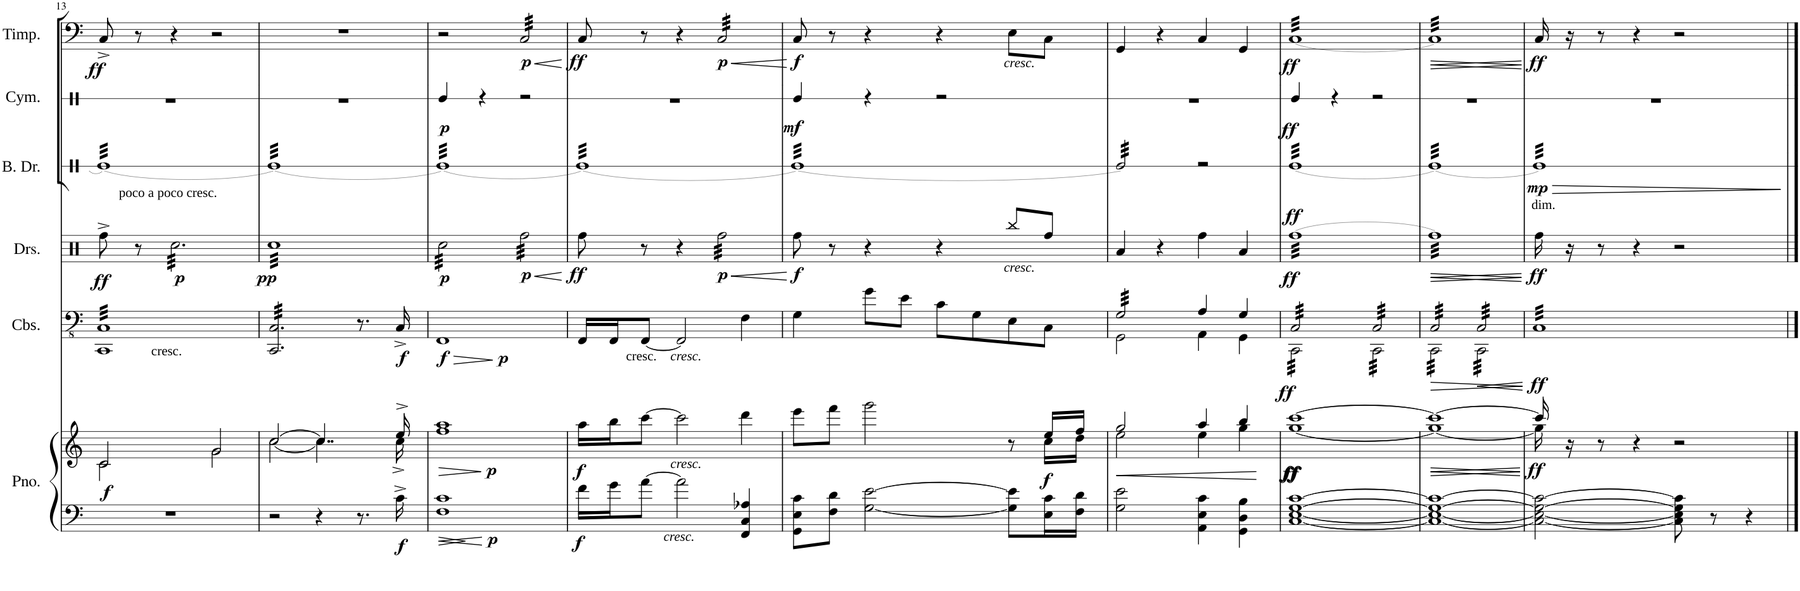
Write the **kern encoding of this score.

**kern	**kern	**dynam	**kern	**dynam	**kern	**dynam	**kern	**dynam	**kern	**dynam	**kern	**dynam
*part6	*part6	*part6	*part5	*part5	*part4	*part4	*part3	*part3	*part2	*part2	*part1	*part1
*staff7	*staff6	*staff6/7	*staff5	*staff5	*staff4	*staff4	*staff3	*staff3	*staff2	*staff2	*staff1	*staff1
*I"Piano	*	*	*I"Contrabasses	*	*I"Drumset	*	*I"Bass Drum	*	*I"Cymbals	*	*I"Timpani	*
*I'Pno.	*	*	*I'Cbs.	*	*I'Drs.	*	*I'B. Dr.	*	*I'Cym.	*	*I'Timp.	*
!!LO:PB:g=z
*clefF4	*clefG2	*	*clefFv4	*	*clefX	*	*clefX	*	*clefX	*	*clefF4	*
*k[]	*k[]	*	*k[]	*	*k[]	*	*k[]	*	*k[]	*	*k[]	*
*M4/4	*M4/4	*	*M4/4	*	*M4/4	*	*M4/4	*	*M4/4	*	*M4/4	*
=13	=13	=13	=13	=13	=13	=13	=13	=13	=13	=13	=13	=13
*	*^	*	*	*	*	*	*	*	*	*	*	*
!	!	!	!	!	!	!	!	!LO:TX:b:t=poco a poco cresc.	!	!	!	!	!
!	!	!	!	!LO:TX:b:t=cresc.	!	!	!	!	!	!	!	!	!
!	!	!	!LO:DY:b	!	!	!	!LO:DY:b	!	!	!	!	!	!LO:DY:b
*	*	*	*	*tremolo	*	*	*	*	*	*	*	*	*
*	*	*	*	*	*	*	*	*tremolo	*	*	*	*	*
1r	2c/	2c\	f	32CCC 32CCLLL	.	8Rff^\	ff	32ReLLL	.	1r	.	8C^/	ff
.	.	.	.	32CCC 32CC	.	.	.	32Re	.	.	.	.	.
.	.	.	.	32CCC 32CC	.	.	.	32Re	.	.	.	.	.
.	.	.	.	32CCC 32CC	.	.	.	32Re	.	.	.	.	.
.	.	.	.	32CCC 32CC	.	8r	.	32Re	.	.	.	8r	.
.	.	.	.	32CCC 32CC	.	.	.	32Re	.	.	.	.	.
.	.	.	.	32CCC 32CC	.	.	.	32Re	.	.	.	.	.
.	.	.	.	32CCC 32CC	.	.	.	32Re	.	.	.	.	.
!	!	!	!	!	!	!	!LO:DY:b	!	!	!	!	!	!
*	*	*	*	*	*	*tremolo	*	*	*	*	*	*	*
.	.	.	.	32CCC 32CC	.	32Rcc\LLL	p	32Re	.	.	.	4r	.
.	.	.	.	32CCC 32CC	.	32Rcc\	.	32Re	.	.	.	.	.
.	.	.	.	32CCC 32CC	.	32Rcc\	.	32Re	.	.	.	.	.
.	.	.	.	32CCC 32CC	.	32Rcc\	.	32Re	.	.	.	.	.
.	.	.	.	32CCC 32CC	.	32Rcc\	.	32Re	.	.	.	.	.
.	.	.	.	32CCC 32CC	.	32Rcc\	.	32Re	.	.	.	.	.
.	.	.	.	32CCC 32CC	.	32Rcc\	.	32Re	.	.	.	.	.
.	.	.	.	32CCC 32CC	.	32Rcc\	.	32Re	.	.	.	.	.
.	2g/	2g\	.	32CCC 32CC	.	32Rcc\	.	32Re	.	.	.	2r	.
.	.	.	.	32CCC 32CC	.	32Rcc\	.	32Re	.	.	.	.	.
.	.	.	.	32CCC 32CC	.	32Rcc\	.	32Re	.	.	.	.	.
.	.	.	.	32CCC 32CC	.	32Rcc\	.	32Re	.	.	.	.	.
.	.	.	.	32CCC 32CC	.	32Rcc\	.	32Re	.	.	.	.	.
.	.	.	.	32CCC 32CC	.	32Rcc\	.	32Re	.	.	.	.	.
.	.	.	.	32CCC 32CC	.	32Rcc\	.	32Re	.	.	.	.	.
.	.	.	.	32CCC 32CC	.	32Rcc\	.	32Re	.	.	.	.	.
.	.	.	.	32CCC 32CC	.	32Rcc\	.	32Re	.	.	.	.	.
.	.	.	.	32CCC 32CC	.	32Rcc\	.	32Re	.	.	.	.	.
.	.	.	.	32CCC 32CC	.	32Rcc\	.	32Re	.	.	.	.	.
.	.	.	.	32CCC 32CC	.	32Rcc\	.	32Re	.	.	.	.	.
.	.	.	.	32CCC 32CC	.	32Rcc\	.	32Re	.	.	.	.	.
.	.	.	.	32CCC 32CC	.	32Rcc\	.	32Re	.	.	.	.	.
.	.	.	.	32CCC 32CC	.	32Rcc\	.	32Re	.	.	.	.	.
.	.	.	.	32CCC 32CCJJJ	.	32Rcc\JJJ	.	32ReJJJ	.	.	.	.	.
=14	=14	=14	=14	=14	=14	=14	=14	=14	=14	=14	=14	=14	=14
!	!	!	!	!	!	!	!LO:DY:b	!	!	!	!	!	!
2r	[2cc/	[2cc\	.	32CCC/ 32CC/LLL	.	32RccLLL	pp	32ReLLL	.	1r	.	1r	.
.	.	.	.	32CCC/ 32CC/	.	32Rcc	.	32Re	.	.	.	.	.
.	.	.	.	32CCC/ 32CC/	.	32Rcc	.	32Re	.	.	.	.	.
.	.	.	.	32CCC/ 32CC/	.	32Rcc	.	32Re	.	.	.	.	.
.	.	.	.	32CCC/ 32CC/	.	32Rcc	.	32Re	.	.	.	.	.
.	.	.	.	32CCC/ 32CC/	.	32Rcc	.	32Re	.	.	.	.	.
.	.	.	.	32CCC/ 32CC/	.	32Rcc	.	32Re	.	.	.	.	.
.	.	.	.	32CCC/ 32CC/	.	32Rcc	.	32Re	.	.	.	.	.
.	.	.	.	32CCC/ 32CC/	.	32Rcc	.	32Re	.	.	.	.	.
.	.	.	.	32CCC/ 32CC/	.	32Rcc	.	32Re	.	.	.	.	.
.	.	.	.	32CCC/ 32CC/	.	32Rcc	.	32Re	.	.	.	.	.
.	.	.	.	32CCC/ 32CC/	.	32Rcc	.	32Re	.	.	.	.	.
.	.	.	.	32CCC/ 32CC/	.	32Rcc	.	32Re	.	.	.	.	.
.	.	.	.	32CCC/ 32CC/	.	32Rcc	.	32Re	.	.	.	.	.
.	.	.	.	32CCC/ 32CC/	.	32Rcc	.	32Re	.	.	.	.	.
.	.	.	.	32CCC/ 32CC/	.	32Rcc	.	32Re	.	.	.	.	.
4r	4..cc/]	4..cc\]	.	32CCC/ 32CC/	.	32Rcc	.	32Re	.	.	.	.	.
.	.	.	.	32CCC/ 32CC/	.	32Rcc	.	32Re	.	.	.	.	.
.	.	.	.	32CCC/ 32CC/	.	32Rcc	.	32Re	.	.	.	.	.
.	.	.	.	32CCC/ 32CC/	.	32Rcc	.	32Re	.	.	.	.	.
.	.	.	.	32CCC/ 32CC/	.	32Rcc	.	32Re	.	.	.	.	.
.	.	.	.	32CCC/ 32CC/	.	32Rcc	.	32Re	.	.	.	.	.
.	.	.	.	32CCC/ 32CC/	.	32Rcc	.	32Re	.	.	.	.	.
.	.	.	.	32CCC/ 32CC/JJJ	.	32Rcc	.	32Re	.	.	.	.	.
*	*	*	*	*Xtremolo	*	*	*	*	*	*	*	*	*
8.r	.	.	.	8.r	.	32Rcc	.	32Re	.	.	.	.	.
.	.	.	.	.	.	32Rcc	.	32Re	.	.	.	.	.
.	.	.	.	.	.	32Rcc	.	32Re	.	.	.	.	.
.	.	.	.	.	.	32Rcc	.	32Re	.	.	.	.	.
.	.	.	.	.	.	32Rcc	.	32Re	.	.	.	.	.
.	.	.	.	.	.	32Rcc	.	32Re	.	.	.	.	.
!	!	!	!LO:DY:b=2	!	!LO:DY:b	!	!	!	!	!	!	!	!
16c^\	16ee^/	16cc^\	f	16CC^/	f	32Rcc	.	32Re	.	.	.	.	.
.	.	.	.	.	.	32RccJJJ	.	32ReJJJ	.	.	.	.	.
=15	=15	=15	=15	=15	=15	=15	=15	=15	=15	=15	=15	=15	=15
!	!	!	!LO:HP:b=2	!	!	!	!	!	!	!	!	!	!
!	!	!	!LO:HP:n=1:b	!	!LO:HP:b	!	!	!	!	!	!	!	!
!	!	!	!	!	!LO:DY:n=1:b	!	!LO:DY:b	!	!	!	!LO:DY:b	!	!
1F 1c	1aa	1ff	< >	1FFF	> f	32Rcc\LLL	p	32ReLLL	.	4Re/	p	2r	.
.	.	.	.	.	.	32Rcc\	.	32Re	.	.	.	.	.
.	.	.	.	.	.	32Rcc\	.	32Re	.	.	.	.	.
.	.	.	.	.	.	32Rcc\	.	32Re	.	.	.	.	.
.	.	.	.	.	.	32Rcc\	.	32Re	.	.	.	.	.
.	.	.	.	.	.	32Rcc\	.	32Re	.	.	.	.	.
.	.	.	.	.	.	32Rcc\	.	32Re	.	.	.	.	.
.	.	.	.	.	.	32Rcc\	.	32Re	.	.	.	.	.
.	.	.	.	.	.	32Rcc\	.	32Re	.	4r	.	.	.
.	.	.	.	.	.	32Rcc\	.	32Re	.	.	.	.	.
.	.	.	.	.	.	32Rcc\	.	32Re	.	.	.	.	.
.	.	.	.	.	.	32Rcc\	.	32Re	.	.	.	.	.
.	.	.	.	.	.	32Rcc\	.	32Re	.	.	.	.	.
.	.	.	.	.	.	32Rcc\	.	32Re	.	.	.	.	.
.	.	.	.	.	.	32Rcc\	.	32Re	.	.	.	.	.
.	.	.	.	.	.	32Rcc\JJJ	.	32Re	.	.	.	.	.
!	!	!	!	!	!	!	!LO:HP:b	!	!	!	!	!	!LO:HP:b
!	!	!	!	!	!	!	!LO:DY:n=1:b	!	!	!	!	!	!LO:DY:n=1:b
*	*	*	*	*	*	*	*	*	*	*	*	*tremolo	*
.	.	.	.	.	.	32Rff\LLL	< p	32Re	.	2r	.	32C/LLL	< p
.	.	.	.	.	.	32Rff\	.	32Re	.	.	.	32C/	.
.	.	.	.	.	.	32Rff\	.	32Re	.	.	.	32C/	.
.	.	.	.	.	.	32Rff\	.	32Re	.	.	.	32C/	.
.	.	.	.	.	.	32Rff\	.	32Re	.	.	.	32C/	.
.	.	.	.	.	.	32Rff\	.	32Re	.	.	.	32C/	.
.	.	.	.	.	.	32Rff\	.	32Re	.	.	.	32C/	.
.	.	.	.	.	.	32Rff\	.	32Re	.	.	.	32C/	.
.	.	.	.	.	.	32Rff\	.	32Re	.	.	.	32C/	.
.	.	.	.	.	.	32Rff\	.	32Re	.	.	.	32C/	.
.	.	.	.	.	.	32Rff\	.	32Re	.	.	.	32C/	.
.	.	.	.	.	.	32Rff\	.	32Re	.	.	.	32C/	.
.	.	.	.	.	.	32Rff\	.	32Re	.	.	.	32C/	.
.	.	.	.	.	.	32Rff\	.	32Re	.	.	.	32C/	.
.	.	.	.	.	.	32Rff\	.	32Re	.	.	.	32C/	.
.	.	.	.	.	.	32Rff\JJJ	.	32ReJJJ	.	.	.	32C/JJJ	.
*	*	*	*	*	*	*	*	*	*	*	*	*Xtremolo	*
*	*	*	*	*	*	*Xtremolo	*	*	*	*	*	*	*
*	*v	*v	*	*	*	*	*	*	*	*	*	*	*
.	.	]	.	]	.	[	.	.	.	.	.	[
=16	=16	=16	=16	=16	=16	=16	=16	=16	=16	=16	=16	=16
!	!	!	!LO:TX:b:t=cresc.	!	!	!	!	!	!	!	!	!
!	!	!LO:DY:b=2	!	!	!	!	!	!	!	!	!	!
!	!	!LO:DY:n=1:b=2	!	!	!	!	!	!	!	!	!	!
!	!	!LO:DY:n=2:b	!	!	!	!	!	!	!	!	!	!
!	!	!LO:DY:n=3:b	!	!LO:DY:b	!	!LO:DY:b	!	!	!	!	!	!LO:DY:b
16f\LL	16aa\LL	p f p f	16FFF/LL	p	8Rff\	ff	32ReLLL	.	1r	.	8C/	ff
.	.	.	.	.	.	.	32Re	.	.	.	.	.
16g\J	16bb\J	[	16FFF/J	.	.	.	32Re	.	.	.	.	.
.	.	.	.	.	.	.	32Re	.	.	.	.	.
[8a\J	[8ccc\J	.	[8FFF/J	.	8r	.	32Re	.	.	.	8r	.
.	.	.	.	.	.	.	32Re	.	.	.	.	.
.	.	.	.	.	.	.	32Re	.	.	.	.	.
.	.	.	.	.	.	.	32Re	.	.	.	.	.
!	!	!	!LO:TX:b:i:t=cresc.	!	!	!	!	!	!	!	!	!
!	!LO:TX:b:i:t=cresc.	!	!	!	!	!	!	!	!	!	!	!
!LO:TX:b:i:t=cresc.	!	!	!	!	!	!	!	!	!	!	!	!
2a\]	2ccc\]	.	2FFF/]	.	4r	.	32Re	.	.	.	4r	.
.	.	.	.	.	.	.	32Re	.	.	.	.	.
.	.	.	.	.	.	.	32Re	.	.	.	.	.
.	.	.	.	.	.	.	32Re	.	.	.	.	.
.	.	.	.	.	.	.	32Re	.	.	.	.	.
.	.	.	.	.	.	.	32Re	.	.	.	.	.
.	.	.	.	.	.	.	32Re	.	.	.	.	.
.	.	.	.	.	.	.	32Re	.	.	.	.	.
!	!	!	!	!	!	!LO:HP:b	!	!	!	!	!	!LO:HP:b
!	!	!	!	!	!	!LO:DY:n=1:b	!	!	!	!	!	!LO:DY:n=1:b
*	*	*	*	*	*tremolo	*	*	*	*	*	*	*
*	*	*	*	*	*	*	*	*	*	*	*tremolo	*
.	.	.	.	.	32Rff\LLL	< p	32Re	.	.	.	32C/LLL	< p
.	.	.	.	.	32Rff\	.	32Re	.	.	.	32C/	.
.	.	.	.	.	32Rff\	.	32Re	.	.	.	32C/	.
.	.	.	.	.	32Rff\	.	32Re	.	.	.	32C/	.
.	.	.	.	.	32Rff\	.	32Re	.	.	.	32C/	.
.	.	.	.	.	32Rff\	.	32Re	.	.	.	32C/	.
.	.	.	.	.	32Rff\	.	32Re	.	.	.	32C/	.
.	.	.	.	.	32Rff\	.	32Re	.	.	.	32C/	.
4FF/ 4C/ 4A-X/	4ddd\	.	4FF\	.	32Rff\	.	32Re	.	.	.	32C/	.
.	.	.	.	.	32Rff\	.	32Re	.	.	.	32C/	.
.	.	.	.	.	32Rff\	.	32Re	.	.	.	32C/	.
.	.	.	.	.	32Rff\	.	32Re	.	.	.	32C/	.
.	.	.	.	.	32Rff\	.	32Re	.	.	.	32C/	.
.	.	.	.	.	32Rff\	.	32Re	.	.	.	32C/	.
.	.	.	.	.	32Rff\	.	32Re	.	.	.	32C/	.
.	.	.	.	.	32Rff\JJJ	.	32ReJJJ	.	.	.	32C/JJJ	.
*	*	*	*	*	*	*	*	*	*	*	*Xtremolo	*
*	*	*	*	*	*Xtremolo	*	*	*	*	*	*	*
.	.	.	.	.	.	[	.	.	.	.	.	[
=17	=17	=17	=17	=17	=17	=17	=17	=17	=17	=17	=17	=17
*	*^	*	*	*	*	*	*	*	*	*	*	*
!	!	!	!	!	!	!	!LO:DY:b	!	!	!	!LO:DY:b	!	!LO:DY:b
8GG\ 8E\ 8c\L	8eee\L	2..ryy	.	4GG\	.	8Rff\	f	32ReLLL	.	4Re/	mf	8C/	f
.	.	.	.	.	.	.	.	32Re	.	.	.	.	.
.	.	.	.	.	.	.	.	32Re	.	.	.	.	.
.	.	.	.	.	.	.	.	32Re	.	.	.	.	.
8F\ 8d\J	8fff\J	.	.	.	.	8r	.	32Re	.	.	.	8r	.
.	.	.	.	.	.	.	.	32Re	.	.	.	.	.
.	.	.	.	.	.	.	.	32Re	.	.	.	.	.
.	.	.	.	.	.	.	.	32Re	.	.	.	.	.
[2G\ [2e\	2ggg\	.	.	8G\L	.	4r	.	32Re	.	4r	.	4r	.
.	.	.	.	.	.	.	.	32Re	.	.	.	.	.
.	.	.	.	.	.	.	.	32Re	.	.	.	.	.
.	.	.	.	.	.	.	.	32Re	.	.	.	.	.
.	.	.	.	8E\J	.	.	.	32Re	.	.	.	.	.
.	.	.	.	.	.	.	.	32Re	.	.	.	.	.
.	.	.	.	.	.	.	.	32Re	.	.	.	.	.
.	.	.	.	.	.	.	.	32Re	.	.	.	.	.
.	.	.	.	8C\L	.	4r	.	32Re	.	2r	.	4r	.
.	.	.	.	.	.	.	.	32Re	.	.	.	.	.
.	.	.	.	.	.	.	.	32Re	.	.	.	.	.
.	.	.	.	.	.	.	.	32Re	.	.	.	.	.
.	.	.	.	8GG\	.	.	.	32Re	.	.	.	.	.
.	.	.	.	.	.	.	.	32Re	.	.	.	.	.
.	.	.	.	.	.	.	.	32Re	.	.	.	.	.
.	.	.	.	.	.	.	.	32Re	.	.	.	.	.
!	!	!	!	!	!	!	!	!	!	!	!	!LO:TX:b:i:t=cresc.	!
!	!	!	!	!	!	!LO:TX:b:i:t=cresc.	!	!	!	!	!	!	!
8G\] 8e\]L	8r	.	.	8EE\	.	8Rbb/L	.	32Re	.	.	.	8E\L	.
.	.	.	.	.	.	.	.	32Re	.	.	.	.	.
.	.	.	.	.	.	.	.	32Re	.	.	.	.	.
.	.	.	.	.	.	.	.	32Re	.	.	.	.	.
!	!	!	!LO:DY:b	!	!	!	!	!	!	!	!	!	!
16E\ 16c\L	16ee/LL	16cc\LL	f	8CC\J	.	8Rff/J	.	32Re	.	.	.	8C\J	.
.	.	.	.	.	.	.	.	32Re	.	.	.	.	.
16F\ 16d\JJ	16ff/JJ	16dd\JJ	.	.	.	.	.	32Re	.	.	.	.	.
.	.	.	.	.	.	.	.	32ReJJJ	.	.	.	.	.
=18	=18	=18	=18	=18	=18	=18	=18	=18	=18	=18	=18	=18	=18
!	!	!	!LO:HP:b	!	!	!	!	!	!	!	!	!	!
*	*	*	*	*^	*	*	*	*	*	*	*	*	*
*	*	*	*	*tremolo	*	*	*	*	*	*	*	*	*	*
2G\ 2e\	2gg/	2ee\	<	32GG/LLL	2GGG\	.	4Ra/	.	32Re/]LLL	.	1r	.	4GG/	.
.	.	.	.	32GG/	.	.	.	.	32Re/	.	.	.	.	.
.	.	.	.	32GG/	.	.	.	.	32Re/	.	.	.	.	.
.	.	.	.	32GG/	.	.	.	.	32Re/	.	.	.	.	.
.	.	.	.	32GG/	.	.	.	.	32Re/	.	.	.	.	.
.	.	.	.	32GG/	.	.	.	.	32Re/	.	.	.	.	.
.	.	.	.	32GG/	.	.	.	.	32Re/	.	.	.	.	.
.	.	.	.	32GG/	.	.	.	.	32Re/	.	.	.	.	.
.	.	.	.	32GG/	.	.	4r	.	32Re/	.	.	.	4r	.
.	.	.	.	32GG/	.	.	.	.	32Re/	.	.	.	.	.
.	.	.	.	32GG/	.	.	.	.	32Re/	.	.	.	.	.
.	.	.	.	32GG/	.	.	.	.	32Re/	.	.	.	.	.
.	.	.	.	32GG/	.	.	.	.	32Re/	.	.	.	.	.
.	.	.	.	32GG/	.	.	.	.	32Re/	.	.	.	.	.
.	.	.	.	32GG/	.	.	.	.	32Re/	.	.	.	.	.
.	.	.	.	32GG/JJJ	.	.	.	.	32Re/JJJ	.	.	.	.	.
*	*	*	*	*Xtremolo	*	*	*	*	*	*	*	*	*	*
4AA\ 4E\ 4c\	4aa/	4ee\	.	4AA/	4AAA\	.	4Rff\	.	2r	.	.	.	4C/	.
4GG\ 4D\ 4B\	4bb/	4gg\	.	4GG/	4GGG\	.	4Ra/	.	.	.	.	.	4GG/	.
*	*v	*v	*	*	*	*	*	*	*	*	*	*	*	*
*	*	*	*v	*v	*	*	*	*	*	*	*	*	*
.	.	[	.	.	.	.	.	.	.	.	.	.
=19	=19	=19	=19	=19	=19	=19	=19	=19	=19	=19	=19	=19
*	*^	*	*^	*	*	*	*	*	*	*	*	*
!	!	!	!LO:DY:b	!	!	!	!LO:T:dot	!	!LO:T:dot	!	!	!	!LO:T:dot	!
!	!	!	!LO:DY:n=1:b	!	!	!LO:DY:b	!	!LO:DY:b	!	!LO:DY:b	!	!LO:DY:b	!	!LO:DY:b
*	*	*	*	*tremolo	*	*	*	*	*	*	*	*	*	*
*	*	*	*	*	*	*	*tremolo	*	*	*	*	*	*	*
*	*	*	*	*	*	*	*	*	*	*	*	*	*tremolo	*
[1C [1E [1G [1c	[1ccc	[1gg	ff ff	32CC/LLL	32CCC\LLL	ff	[32RffLLL	ff	[32ReLLL	ff	4Re/	ff	[32CLLL	ff
.	.	.	.	32CC/	32CCC\	.	32Rff	.	32Re	.	.	.	32C	.
.	.	.	.	32CC/	32CCC\	.	32Rff	.	32Re	.	.	.	32C	.
.	.	.	.	32CC/	32CCC\	.	32Rff	.	32Re	.	.	.	32C	.
.	.	.	.	32CC/	32CCC\	.	32Rff	.	32Re	.	.	.	32C	.
.	.	.	.	32CC/	32CCC\	.	32Rff	.	32Re	.	.	.	32C	.
.	.	.	.	32CC/	32CCC\	.	32Rff	.	32Re	.	.	.	32C	.
.	.	.	.	32CC/	32CCC\	.	32Rff	.	32Re	.	.	.	32C	.
.	.	.	.	32CC/	32CCC\	.	32Rff	.	32Re	.	4r	.	32C	.
.	.	.	.	32CC/	32CCC\	.	32Rff	.	32Re	.	.	.	32C	.
.	.	.	.	32CC/	32CCC\	.	32Rff	.	32Re	.	.	.	32C	.
.	.	.	.	32CC/	32CCC\	.	32Rff	.	32Re	.	.	.	32C	.
.	.	.	.	32CC/	32CCC\	.	32Rff	.	32Re	.	.	.	32C	.
.	.	.	.	32CC/	32CCC\	.	32Rff	.	32Re	.	.	.	32C	.
.	.	.	.	32CC/	32CCC\	.	32Rff	.	32Re	.	.	.	32C	.
.	.	.	.	32CC/JJJ	32CCC\JJJ	.	32Rff	.	32Re	.	.	.	32C	.
.	.	.	.	32CC/LLL	32CCC\LLL	.	32Rff	.	32Re	.	2r	.	32C	.
.	.	.	.	32CC/	32CCC\	.	32Rff	.	32Re	.	.	.	32C	.
.	.	.	.	32CC/	32CCC\	.	32Rff	.	32Re	.	.	.	32C	.
.	.	.	.	32CC/	32CCC\	.	32Rff	.	32Re	.	.	.	32C	.
.	.	.	.	32CC/	32CCC\	.	32Rff	.	32Re	.	.	.	32C	.
.	.	.	.	32CC/	32CCC\	.	32Rff	.	32Re	.	.	.	32C	.
.	.	.	.	32CC/	32CCC\	.	32Rff	.	32Re	.	.	.	32C	.
.	.	.	.	32CC/	32CCC\	.	32Rff	.	32Re	.	.	.	32C	.
.	.	.	.	32CC/	32CCC\	.	32Rff	.	32Re	.	.	.	32C	.
.	.	.	.	32CC/	32CCC\	.	32Rff	.	32Re	.	.	.	32C	.
.	.	.	.	32CC/	32CCC\	.	32Rff	.	32Re	.	.	.	32C	.
.	.	.	.	32CC/	32CCC\	.	32Rff	.	32Re	.	.	.	32C	.
.	.	.	.	32CC/	32CCC\	.	32Rff	.	32Re	.	.	.	32C	.
.	.	.	.	32CC/	32CCC\	.	32Rff	.	32Re	.	.	.	32C	.
.	.	.	.	32CC/	32CCC\	.	32Rff	.	32Re	.	.	.	32C	.
.	.	.	.	32CC/JJJ	32CCC\JJJ	.	32RffJJJ	.	32ReJJJ	.	.	.	32CJJJ	.
=20	=20	=20	=20	=20	=20	=20	=20	=20	=20	=20	=20	=20	=20	=20
!	!	!	!LO:HP:b	!	!	!	!	!	!	!	!	!	!	!
!	!	!	!LO:HP:n=1:b	!	!	!LO:HP:b	!	!LO:HP:b	!	!	!	!	!	!
!	!	!	!	!	!	!	!	!LO:HP:n=1:b	!	!	!	!	!	!LO:HP:b
!	!	!	!	!	!	!	!	!	!	!	!	!	!	!LO:HP:n=1:b
1C_ 1E_ 1G_ 1c_	1ccc_	1gg_	> <	32CC/LLL	32CCC\LLL	>	32Rff]LLL	> <	32ReLLL	.	1r	.	32C]LLL	> <
.	.	.	.	32CC/	32CCC\	.	32Rff	.	32Re	.	.	.	32C	.
.	.	.	.	32CC/	32CCC\	.	32Rff	.	32Re	.	.	.	32C	.
.	.	.	.	32CC/	32CCC\	.	32Rff	.	32Re	.	.	.	32C	.
.	.	.	.	32CC/	32CCC\	.	32Rff	.	32Re	.	.	.	32C	.
.	.	.	.	32CC/	32CCC\	.	32Rff	.	32Re	.	.	.	32C	.
.	.	.	.	32CC/	32CCC\	.	32Rff	.	32Re	.	.	.	32C	.
.	.	.	.	32CC/	32CCC\	.	32Rff	.	32Re	.	.	.	32C	.
.	.	.	.	32CC/	32CCC\	.	32Rff	.	32Re	.	.	.	32C	.
.	.	.	.	32CC/	32CCC\	.	32Rff	.	32Re	.	.	.	32C	.
.	.	.	.	32CC/	32CCC\	.	32Rff	.	32Re	.	.	.	32C	.
.	.	.	.	32CC/	32CCC\	.	32Rff	.	32Re	.	.	.	32C	.
.	.	.	.	32CC/	32CCC\	.	32Rff	.	32Re	.	.	.	32C	.
.	.	.	.	32CC/	32CCC\	.	32Rff	.	32Re	.	.	.	32C	.
.	.	.	.	32CC/	32CCC\	.	32Rff	.	32Re	.	.	.	32C	.
.	.	.	.	32CC/JJJ	32CCC\JJJ	.	32Rff	.	32Re	.	.	.	32C	.
!	!	!	!	!	!	!LO:HP:b	!	!	!	!	!	!	!	!
.	.	.	.	32CC/LLL	32CCC\LLL	<	32Rff	.	32Re	.	.	.	32C	.
.	.	.	.	32CC/	32CCC\	.	32Rff	.	32Re	.	.	.	32C	.
.	.	.	.	32CC/	32CCC\	.	32Rff	.	32Re	.	.	.	32C	.
.	.	.	.	32CC/	32CCC\	.	32Rff	.	32Re	.	.	.	32C	.
.	.	.	.	32CC/	32CCC\	.	32Rff	.	32Re	.	.	.	32C	.
.	.	.	.	32CC/	32CCC\	.	32Rff	.	32Re	.	.	.	32C	.
.	.	.	.	32CC/	32CCC\	.	32Rff	.	32Re	.	.	.	32C	.
.	.	.	.	32CC/	32CCC\	.	32Rff	.	32Re	.	.	.	32C	.
.	.	.	.	32CC/	32CCC\	.	32Rff	.	32Re	.	.	.	32C	.
.	.	.	.	32CC/	32CCC\	.	32Rff	.	32Re	.	.	.	32C	.
.	.	.	.	32CC/	32CCC\	.	32Rff	.	32Re	.	.	.	32C	.
.	.	.	.	32CC/	32CCC\	.	32Rff	.	32Re	.	.	.	32C	.
.	.	.	.	32CC/	32CCC\	.	32Rff	.	32Re	.	.	.	32C	.
.	.	.	.	32CC/	32CCC\	.	32Rff	.	32Re	.	.	.	32C	.
.	.	.	.	32CC/	32CCC\	.	32Rff	.	32Re	.	.	.	32C	.
.	.	.	.	32CC/JJJ	32CCC\JJJ	.	32RffJJJ	.	32ReJJJ	.	.	.	32CJJJ	.
*	*	*	*	*	*	*	*	*	*	*	*	*	*Xtremolo	*
*	*	*	*	*	*	*	*Xtremolo	*	*	*	*	*	*	*
*	*v	*v	*	*	*	*	*	*	*	*	*	*	*	*
*	*	*	*v	*v	*	*	*	*	*	*	*	*	*
.	.	] [	.	] [	.	]	.	.	.	.	.	]
=21	=21	=21	=21	=21	=21	=21	=21	=21	=21	=21	=21	=21
*	*^	*	*	*	*	*	*	*	*	*	*	*
!	!	!	!	!	!	!	!	!LO:TX:b:t=dim.	!	!	!	!	!
!	!	!	!LO:DY:b	!	!LO:DY:b	!	!LO:DY:b	!	!LO:HP:b	!	!	!	!
!	!	!	!	!	!	!	!	!	!LO:DY:n=1:b	!	!	!	!LO:DY:b
2C\_ 2E\_ 2G\_ 2c\_	16ccc/]	16gg\]	ff	32CCLLL	ff	16Rff\	ff	32Re]LLL	> mp	1r	.	16C/	ff
.	.	.	.	32CC	.	.	.	32Re	.	.	.	.	.
.	16r	2...ryy	.	32CC	.	16r	[	32Re	.	.	.	16r	[
.	.	.	.	32CC	.	.	.	32Re	.	.	.	.	.
.	8r	.	.	32CC	.	8r	.	32Re	.	.	.	8r	.
.	.	.	.	32CC	.	.	.	32Re	.	.	.	.	.
.	.	.	.	32CC	.	.	.	32Re	.	.	.	.	.
.	.	.	.	32CC	.	.	.	32Re	.	.	.	.	.
.	4r	.	.	32CC	.	4r	.	32Re	.	.	.	4r	.
.	.	.	.	32CC	.	.	.	32Re	.	.	.	.	.
.	.	.	.	32CC	.	.	.	32Re	.	.	.	.	.
.	.	.	.	32CC	.	.	.	32Re	.	.	.	.	.
.	.	.	.	32CC	.	.	.	32Re	.	.	.	.	.
.	.	.	.	32CC	.	.	.	32Re	.	.	.	.	.
.	.	.	.	32CC	.	.	.	32Re	.	.	.	.	.
.	.	.	.	32CC	.	.	.	32Re	.	.	.	.	.
8C\] 8E\] 8G\] 8c\]	2r	.	.	32CC	.	2r	.	32Re	.	.	.	2r	.
.	.	.	.	32CC	.	.	.	32Re	.	.	.	.	.
.	.	.	.	32CC	.	.	.	32Re	.	.	.	.	.
.	.	.	.	32CC	.	.	.	32Re	.	.	.	.	.
8r	.	.	.	32CC	.	.	.	32Re	.	.	.	.	.
.	.	.	.	32CC	.	.	.	32Re	.	.	.	.	.
.	.	.	.	32CC	.	.	.	32Re	.	.	.	.	.
.	.	.	.	32CC	.	.	.	32Re	.	.	.	.	.
4r	.	.	.	32CC	.	.	.	32Re	.	.	.	.	.
.	.	.	.	32CC	.	.	.	32Re	.	.	.	.	.
.	.	.	.	32CC	.	.	.	32Re	.	.	.	.	.
.	.	.	.	32CC	.	.	.	32Re	.	.	.	.	.
.	.	.	.	32CC	.	.	.	32Re	.	.	.	.	.
.	.	.	.	32CC	.	.	.	32Re	.	.	.	.	.
.	.	.	.	32CC	.	.	.	32Re	.	.	.	.	.
.	.	.	.	32CCJJJ	.	.	.	32ReJJJ	.	.	.	.	.
*	*	*	*	*	*	*	*	*Xtremolo	*	*	*	*	*
*	*	*	*	*Xtremolo	*	*	*	*	*	*	*	*	*
*	*v	*v	*	*	*	*	*	*	*	*	*	*	*
.	.	.	.	.	.	.	.	]	.	.	.	.
==	==	==	==	==	==	==	==	==	==	==	==	==
*-	*-	*-	*-	*-	*-	*-	*-	*-	*-	*-	*-	*-
